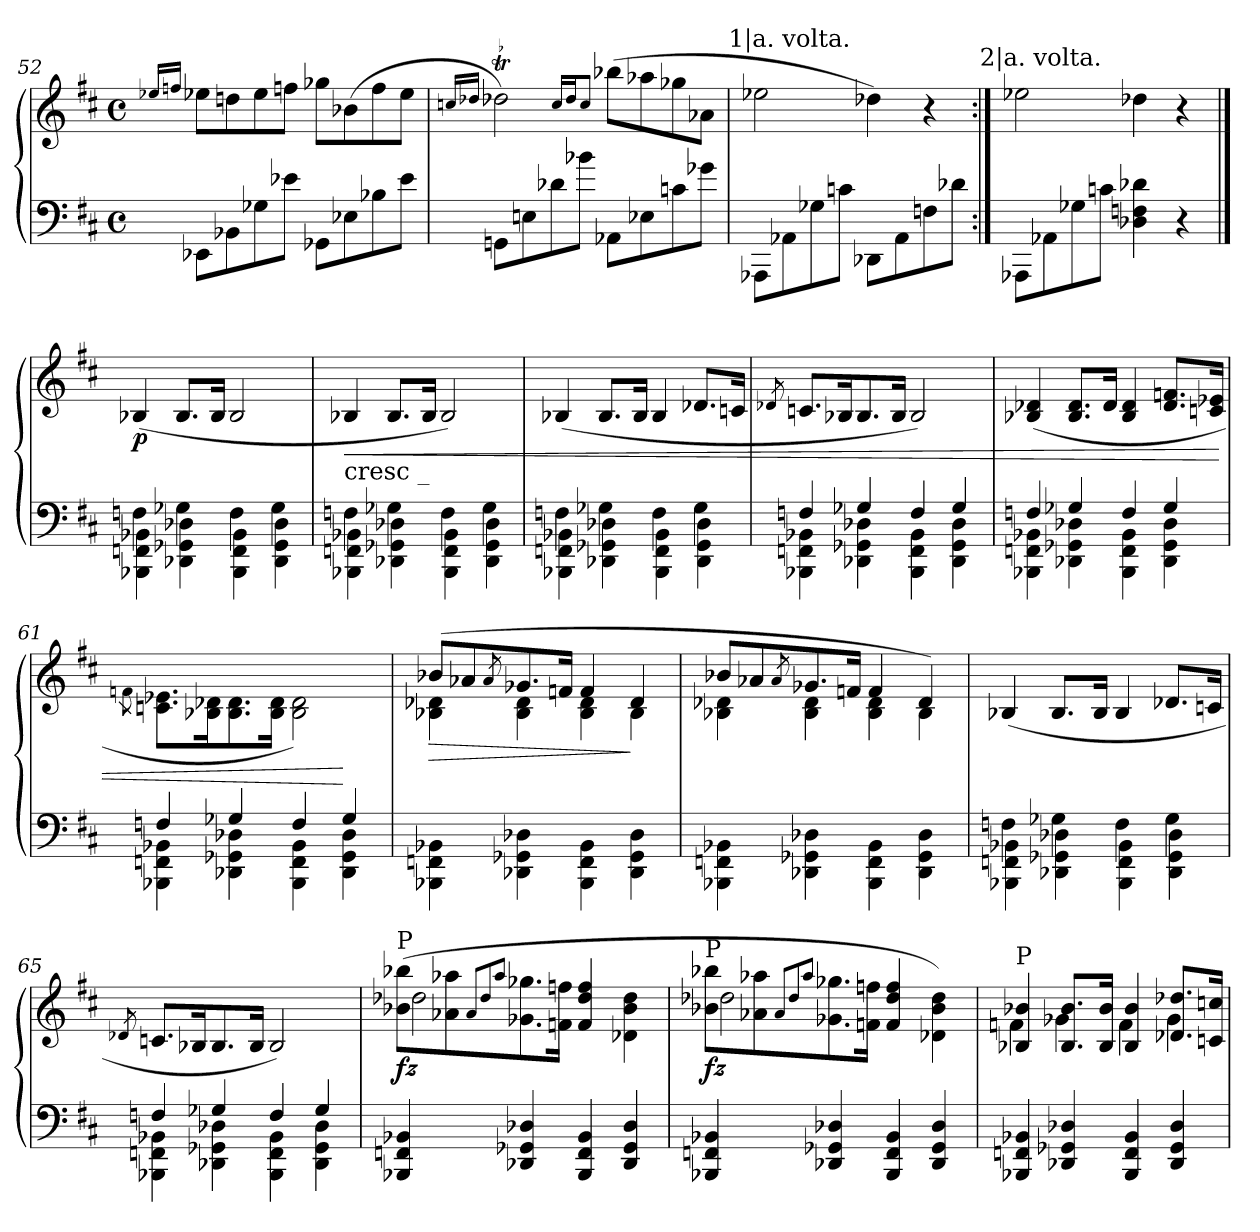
**kern	**kern	**dynam
*part1	*part1	*part1
*staff2	*staff1	*staff1/2
!!LO:LB:g=z
*clefF4	*clefG2	*
*k[f#c#]	*k[f#c#]	*
*b:	*b:	*
*M4/4	*M4/4	*
*met(c)	*met(c)	*
=52	=52	=52
.	16qee-X/LL	.
.	16qffn/JJ	.
8EE-X\L	8ee-\L	.
8BB-X\	8ddn\	.
8G-X\	8ee-\	.
8e-X\J	8ff\J	.
8GG-X\L	8gg-X\L	.
8E-X\	(>8b-X\	.
8B-X\	8ff\	.
8e-\J	8ee-\J	.
=53	=53	=53
.	16qccn/LL	.
.	16qdd-X/JJ	.
8GGn\L	2dd-T\)	.
8En\	.	.
8d-X\	.	.
8b-X\J	.	.
.	16qcc/LL	.
.	16qdd-/J	.
.	8qcc/J	.
8AA-X\L	(>8bb-X\L	.
8E-X\	8aa-X\	.
8cn\	8gg-X\	.
8g-X\J	8a-X\J	.
!	!LO:TX:a:t=1|a. volta.	!
=54	=54	=54
8AAA-X\L	2ee-X\	.
8AA-X\	.	.
8G-X\	.	.
8cn\J	.	.
8DD-X\L	4dd-X\)	.
8AA-\	.	.
8Fn\	4r	.
8d-X\J	.	.
!	!LO:TX:a:t=2|a. volta.	!
!!LO:LB:g=z
=55:|!	=55:|!	=55:|!
8AAA-X\L	2ee-X\	.
8AA-X\	.	.
8G-X\	.	.
8cn\J	.	.
4D-X\ 4Fn\ 4d-X\	4dd-X\	.
4r	4r	.
==56	==56	==56
*^	*	*
!	!	!	!LO:DY:b
4Fn\	4BBB-X\ 4FFn\ 4BB-X\	(>4B-X/	p
4G-X\	4DD-X\ 4GG-X\ 4D-X\	8.B-/L	.
.	.	16B-/Jk	.
4F\	4BBB-\ 4FF\ 4BB-\	2B-/	.
4G-\	4DD-\ 4GG-\ 4D-\	.	.
=57	=57	=57	=57
!	!	!LO:TX:b:t=cresc _	!
!	!	!	!LO:HP:b
4Fn\	4BBB-X\ 4FFn\ 4BB-X\	4B-X/	<
4G-X\	4DD-X\ 4GG-X\ 4D-X\	8.B-/L	.
.	.	16B-/Jk	.
4F\	4BBB-\ 4FF\ 4BB-\	2B-/)	.
4G-\	4DD-\ 4GG-\ 4D-\	.	.
=58	=58	=58	=58
4Fn\	4BBB-X\ 4FFn\ 4BB-X\	(>4B-X/	.
4G-X\	4DD-X\ 4GG-X\ 4D-X\	8.B-/L	.
.	.	16B-/Jk	.
4F\	4BBB-\ 4FF\ 4BB-\	4B-/	.
4G-\	4DD-\ 4GG-\ 4D-\	8.d-X/L	.
.	.	16cn/Jk	.
!!LO:LB:g=z
=59	=59	=59	=59
.	.	8qd-X/	.
4Fn/	4BBB-X\ 4FFn\ 4BB-X\	8.cn/L	.
.	.	16B-X/K	.
4G-X/	4DD-X\ 4GG-X\ 4D-X\	8.B-/	.
.	.	16B-/Jk	.
4F/	4BBB-\ 4FF\ 4BB-\	2B-/)	.
4G-/	4DD-\ 4GG-\ 4D-\	.	.
=60	=60	=60	=60
4Fn/	4BBB-X\ 4FFn\ 4BB-X\	(>4B-X/ 4d-X/	.
4G-X/	4DD-X\ 4GG-X\ 4D-X\	8.B-/ 8.d-/L	.
.	.	16d-/Jk	.
4F/	4BBB-\ 4FF\ 4BB-\	4B-/ 4d-/	.
4G-/	4DD-\ 4GG-\ 4D-\	8.d-/ 8.fn/L	.
.	.	16cn/ 16e-X/Jk	.
=61	=61	=61	=61
*	*	*^	*
.	.	.	8qfn\	.
4Fn/	4BBB-X\ 4FFn\ 4BB-X\	2ryy	8.cn\ 8.e-X\L	.
.	.	.	16B-X\ 16d-X\K	.
4G-X/	4DD-X\ 4GG-X\ 4D-X\	.	8.B-\ 8.d-\	.
.	.	.	16B-\ 16d-\Jk	.
4F/	4BBB-\ 4FF\ 4BB-\	4ryy	2B-\ 2d-\)	.
4G-/	4DD-\ 4GG-\ 4D-\	4ryy	.	[
=62	=62	=62	=62	=62
!	!	!	!	!LO:HP:b
*v	*v	*	*	*
4BBB-X\ 4FFn\ 4BB-X\	(>8b-X/L	4B-X\ 4d-X\	>
.	8a-X/	.	.
.	8qa-/	.	.
4DD-X\ 4GG-X\ 4D-X\	8.g-X/	4B-\ 4d-\	.
.	16fn/Jk	.	.
4BBB-\ 4FF\ 4BB-\	4f/	4B-\ 4d-\	.
4DD-\ 4GG-\ 4D-\	4d-/	4B-\	]
!!LO:PB:g=z	!!
=63	=63	=63	=63
4BBB-X\ 4FFn\ 4BB-X\	8b-X/L	4B-X\ 4d-X\	.
.	8a-X/	.	.
.	8qa-/	.	.
4DD-X\ 4GG-X\ 4D-X\	8.g-X/	4B-\ 4d-\	.
.	16fn/Jk	.	.
4BBB-\ 4FF\ 4BB-\	4f/	4B-\ 4d-\	.
4DD-\ 4GG-\ 4D-\	4d-/)	4B-\	.
*	*v	*v	*
=64	=64	=64
*^	*	*
4Fn\	4BBB-X\ 4FFn\ 4BB-X\	(>4B-X/	.
4G-X\	4DD-X\ 4GG-X\ 4D-X\	8.B-/L	.
.	.	16B-/Jk	.
4F\	4BBB-\ 4FF\ 4BB-\	4B-/	.
4G-\	4DD-\ 4GG-\ 4D-\	8.d-X/L	.
.	.	16cn/Jk	.
=65	=65	=65	=65
.	.	8qd-X/	.
4Fn/	4BBB-X\ 4FFn\ 4BB-X\	8.cn/L	.
.	.	16B-X/K	.
4G-X/	4DD-X\ 4GG-X\ 4D-X\	8.B-/	.
.	.	16B-/Jk	.
4F/	4BBB-\ 4FF\ 4BB-\	2B-/)	.
4G-/	4DD-\ 4GG-\ 4D-\	.	.
!!LO:LB:g=z
=66	=66	=66	=66
*	*	*^	*
!	!	!LO:TX:a:t=P	!	!
!	!	!	!	!LO:DY:b
*v	*v	*	*	*
4BBB-X/ 4FFn/ 4BB-X/	(>8b-X\ 8bb-X\L	2dd-X\	fz
.	8a-X\ 8aa-X\	.	.
.	8qa-/L	.	.
.	8qdd-/	.	.
.	8qaa-/J	.	.
4DD-X/ 4GG-X/ 4D-X/	8.g-X\ 8.gg-X\	.	.
.	16fn\ 16ffn\Jk	.	.
4BBB-/ 4FF/ 4BB-/	4f/ 4dd-/ 4ff/	2ryy	.
4DD-/ 4GG-/ 4D-/	4d-X\ 4b-\ 4dd-\	.	.
=67	=67	=67	=67
!	!LO:TX:a:t=P	!	!
!	!	!	!LO:DY:b
4BBB-X/ 4FFn/ 4BB-X/	8b-X\ 8bb-X\L	2dd-X\	fz
.	8a-X\ 8aa-X\	.	.
.	8qa-/L	.	.
.	8qdd-/	.	.
.	8qaa-/J	.	.
4DD-X/ 4GG-X/ 4D-X/	8.g-X\ 8.gg-X\	.	.
.	16fn\ 16ffn\Jk	.	.
4BBB-/ 4FF/ 4BB-/	4f/ 4dd-/ 4ff/	2ryy	.
4DD-/ 4GG-/ 4D-/	4d-X\ 4b-\ 4dd-\)	.	.
=68	=68	=68	=68
!	!LO:TX:a:t=P	!	!
4BBB-X/ 4FFn/ 4BB-X/	4B-X/ 4b-X/	4fn\	.
4DD-X/ 4GG-X/ 4D-X/	8.B-/ 8.b-/L	4g-X\	.
.	16B-/ 16b-/Jk	.	.
4BBB-/ 4FF/ 4BB-/	4B-/ 4b-/	4f\	.
4DD-/ 4GG-/ 4D-/	8.d-X/ 8.dd-X/L	4g-\	.
.	16cn/ 16ccn/Jk	.	.
*	*v	*v	*
=	=	=
*-	*-	*-
